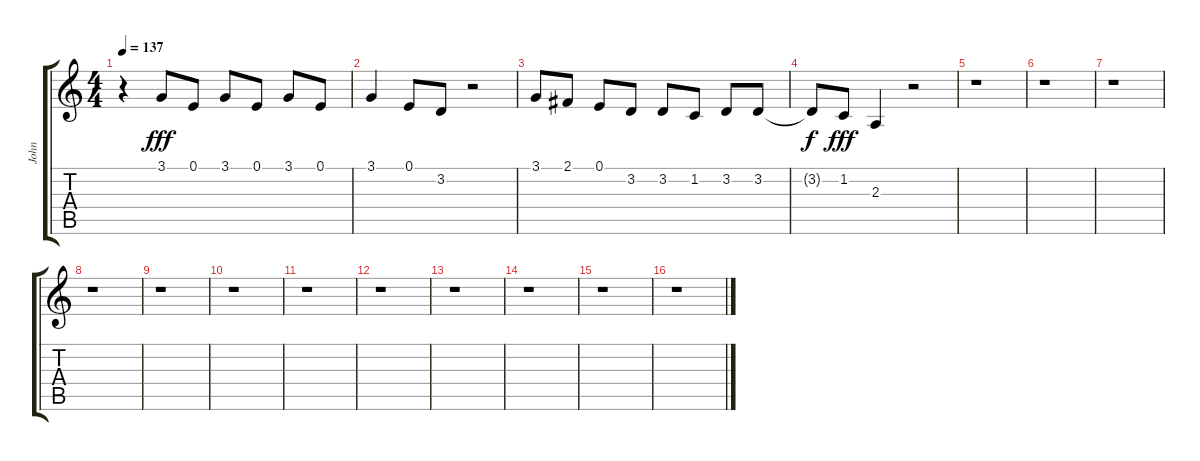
\track ("John" "John") {instrument altosax}
\staff {score tabs}
\tuning (E4 B3 G3 D3 A2 E2) {hide}
\ts (4 4)
\tempo 137
\clef g2
\ks c
r.4{dy fff} 3.1.8 0.1.8 3.1.8 0.1.8 3.1.8 0.1.8 |
3.1.4 0.1.8 3.2.8 r.2 |
3.1.8 2.1.8 0.1.8 3.2.8 3.2.8 1.2.8 3.2.8 3.2.8 |
3.2{t}.8{dy f} 1.2.8{dy fff} 2.3.4 r.2 |
r.1 |
r.1 |
r.1 |
r.1 |
r.1 |
r.1 |
r.1 |
r.1 |
r.1 |
r.1 |
r.1 |
r.1
